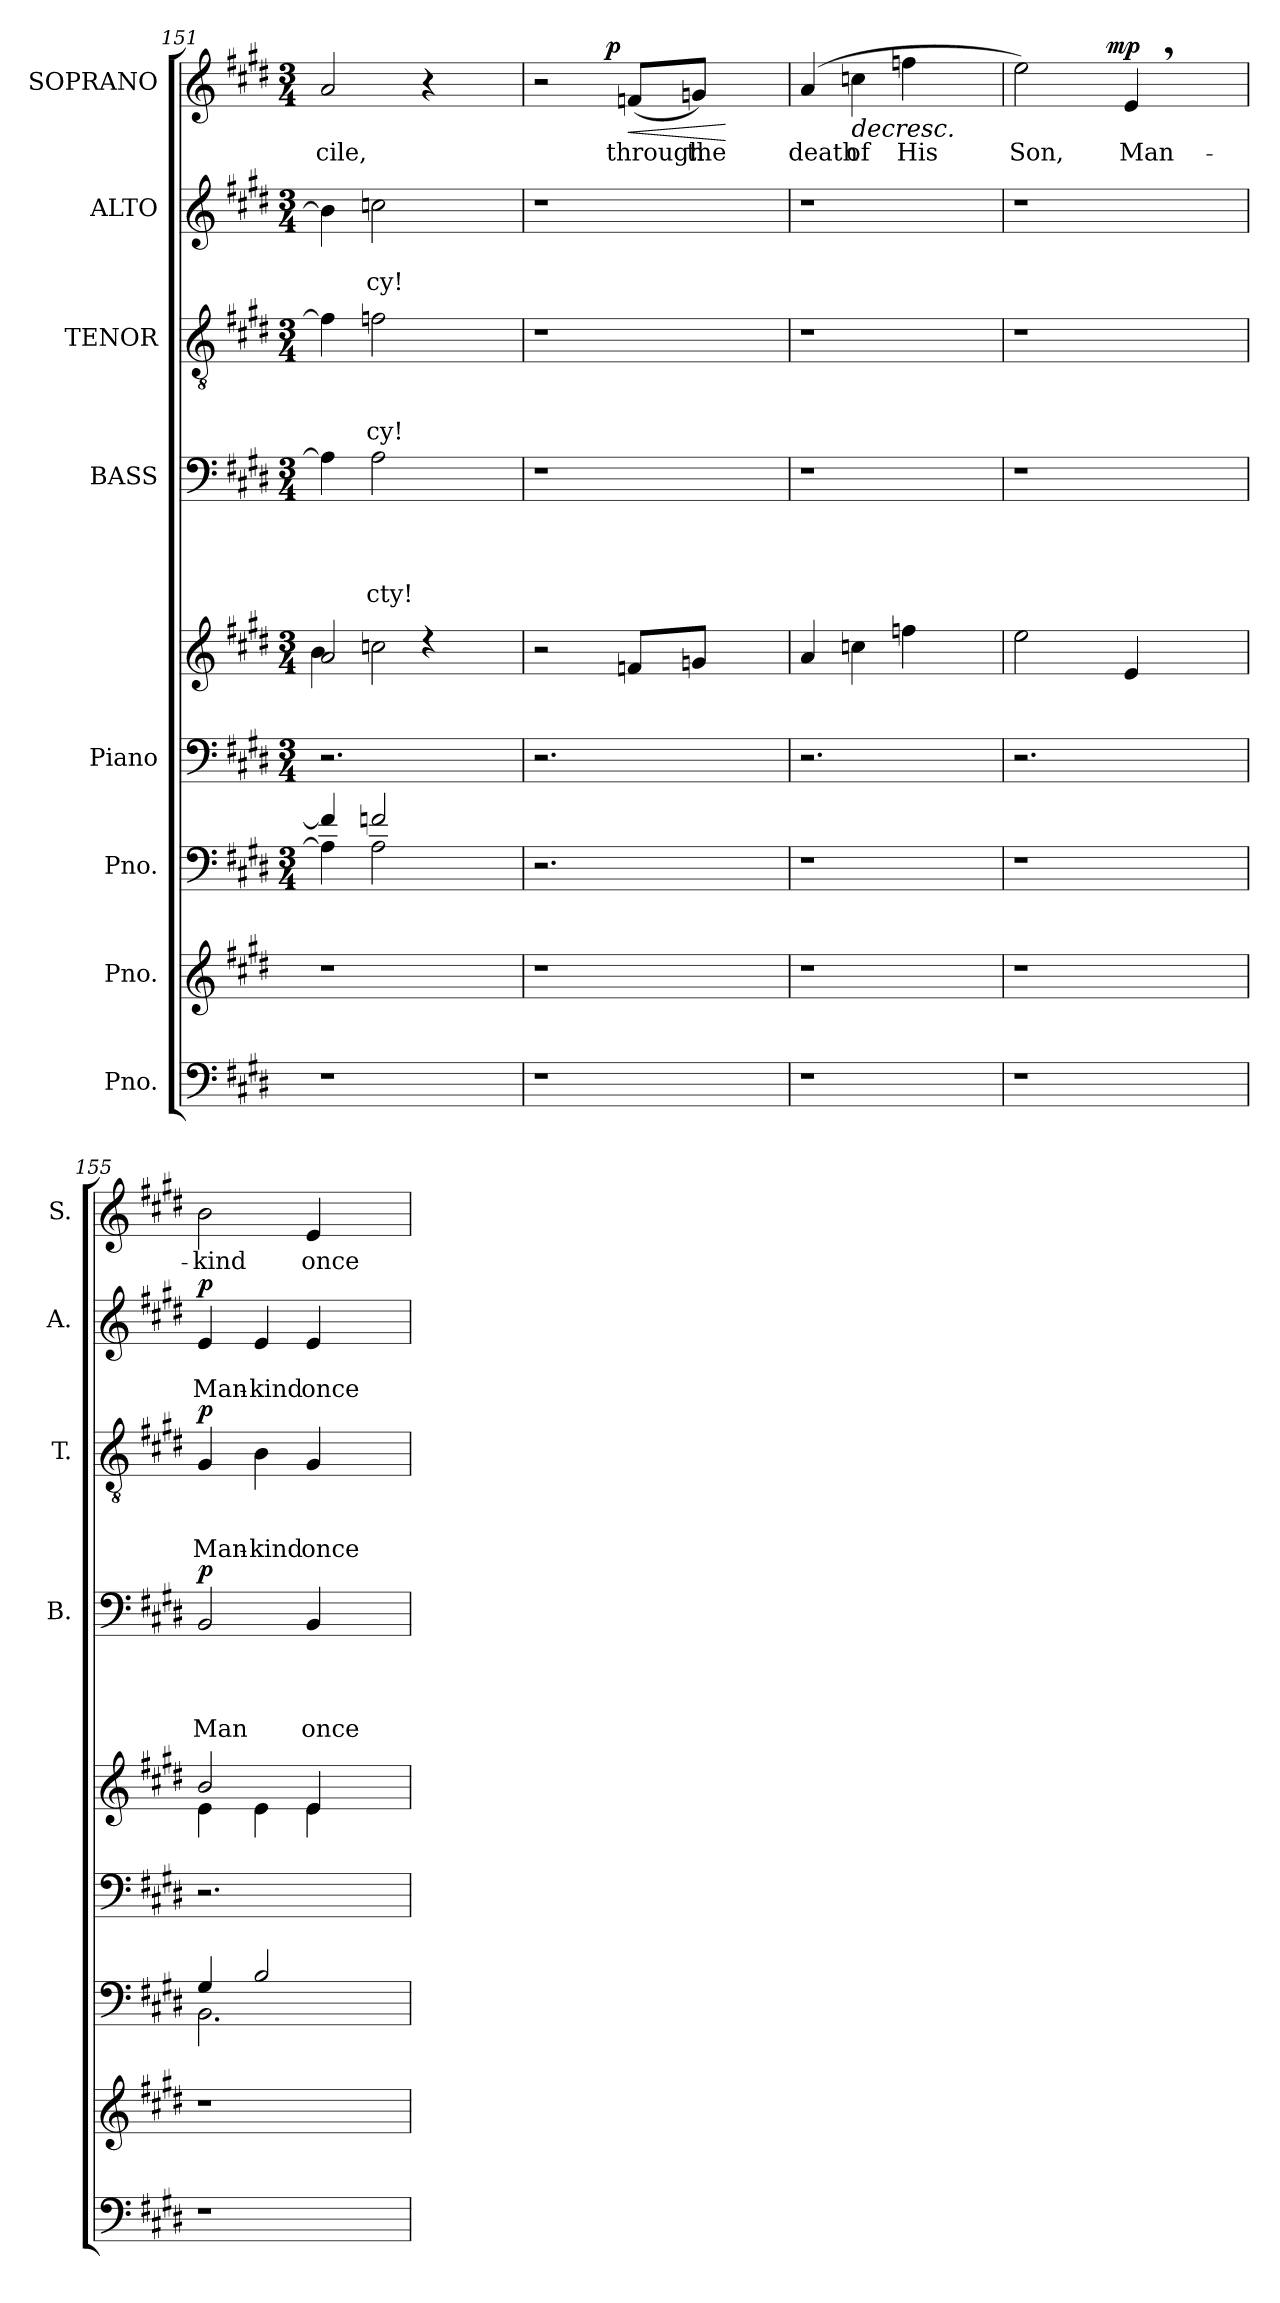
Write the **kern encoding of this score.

**kern	**kern	**kern	**kern	**kern	**kern	**text	**text	**text	**text	**dynam	**kern	**text	**text	**text	**dynam	**kern	**text	**text	**dynam	**kern	**text	**dynam
*part8	*part7	*part6	*part5	*part5	*part4	*part4	*part4	*part4	*part4	*part4	*part3	*part3	*part3	*part3	*part3	*part2	*part2	*part2	*part2	*part1	*part1	*part1
*staff9	*staff8	*staff7	*staff6	*staff5	*staff4	*staff4	*staff4	*staff4	*staff4	*staff4	*staff3	*staff3	*staff3	*staff3	*staff3	*staff2	*staff2	*staff2	*staff2	*staff1	*staff1	*staff1
*I"Pno.	*I"Pno.	*I"Pno.	*I"Piano	*	*I"BASS	*	*	*	*	*	*I"TENOR	*	*	*	*	*I"ALTO	*	*	*	*I"SOPRANO	*	*
*	*	*	*	*	*I'B.	*	*	*	*	*	*I'T.	*	*	*	*	*I'A.	*	*	*	*I'S.	*	*
*clefF4	*clefG2	*clefF4	*clefF4	*clefG2	*clefF4	*	*	*	*	*	*clefGv2	*	*	*	*	*clefG2	*	*	*	*clefG2	*	*
*k[f#c#g#d#]	*k[f#c#g#d#]	*k[f#c#g#d#]	*k[f#c#g#d#]	*k[f#c#g#d#]	*k[f#c#g#d#]	*	*	*	*	*	*k[f#c#g#d#]	*	*	*	*	*k[f#c#g#d#]	*	*	*	*k[f#c#g#d#]	*	*
*E:	*E:	*E:	*E:	*E:	*E:	*	*	*	*	*	*E:	*	*	*	*	*E:	*	*	*	*E:	*	*
*	*	*M3/4	*M3/4	*M3/4	*M3/4	*	*	*	*	*	*M3/4	*	*	*	*	*M3/4	*	*	*	*M3/4	*	*
=151	=151	=151	=151	=151	=151	=151	=151	=151	=151	=151	=151	=151	=151	=151	=151	=151	=151	=151	=151	=151	=151	=151
*	*	*^	*	*^	*	*	*	*	*	*	*	*	*	*	*	*	*	*	*	*	*	*
!	!	!	!	!	!	!	!	!	!	!	!	!	!	!	!	!	!	!	!	!	!	!	!LO:LY:b	!
1r	1r	4fn/]	4A\]	2.r	2a/	4b\	4A\]	.	.	.	.	.	4f\]	.	.	.	.	4b\]	.	.	.	2a/	-cile,	.
!	!	!	!	!	!	!	!	!	!	!	!LO:LY:b	!	!	!	!	!LO:LY:b	!	!	!	!LO:LY:b	!	!	!	!
.	.	2fn/	2A\	.	.	2ccn\	2A\	.	.	.	-cty!	.	2fn\	.	.	-cy!	.	2ccn\	.	-cy!	.	.	.	.
.	.	.	.	.	4rdd	.	.	.	.	.	.	.	.	.	.	.	.	.	.	.	.	4r	.	.
.	.	4ryy	4ryy	4ryy	4ryy	4ryy	4ryy	.	.	.	.	.	4ryy	.	.	.	.	4ryy	.	.	.	4ryy	.	.
=152	=152	=152	=152	=152	=152	=152	=152	=152	=152	=152	=152	=152	=152	=152	=152	=152	=152	=152	=152	=152	=152	=152	=152	=152
!	!	!LO:N:vis=1	!	!	!	!	!LO:N:vis=1	!	!	!	!	!	!LO:N:vis=1	!	!	!	!	!LO:N:vis=1	!	!	!	!	!	!
*	*	*v	*v	*	*v	*v	*	*	*	*	*	*	*	*	*	*	*	*	*	*	*	*^	*	*
1r	1r	2.r	2.r	2r	2.r	.	.	.	.	.	2.r	.	.	.	.	2.r	.	.	.	2r	4..ryy	.	.
!	!	!	!	!	!	!	!	!	!	!	!	!	!	!	!	!	!	!	!	!	!	!	!LO:DY:a
.	.	.	.	.	.	.	.	.	.	.	.	.	.	.	.	.	.	.	.	.	2ryy	.	p
!	!	!	!	!	!	!	!	!	!	!	!	!	!	!	!	!	!	!	!	!	!	!LO:LY:b	!LO:HP:b
.	.	.	.	8fn/L	.	.	.	.	.	.	.	.	.	.	.	.	.	.	.	(>8fn/L	.	through	<
!	!	!	!	!	!	!	!	!	!	!	!	!	!	!	!	!	!	!	!	!	!	!LO:LY:b	!
.	.	.	.	8gn/J	.	.	.	.	.	.	.	.	.	.	.	.	.	.	.	8gn/J)	.	the	.
.	.	4ryy	4ryy	4ryy	4ryy	.	.	.	.	.	4ryy	.	.	.	.	4ryy	.	.	.	4ryy	.	.	[
.	.	.	.	.	.	.	.	.	.	.	.	.	.	.	.	.	.	.	.	.	16ryy	.	.
!!LO:PB:g=z
=153	=153	=153	=153	=153	=153	=153	=153	=153	=153	=153	=153	=153	=153	=153	=153	=153	=153	=153	=153	=153	=153	=153	=153
!	!	!LO:N:vis=1	!	!	!LO:N:vis=1	!	!	!	!	!	!LO:N:vis=1	!	!	!	!	!LO:N:vis=1	!	!	!	!	!	!LO:LY:b	!
*	*	*	*	*	*	*	*	*	*	*	*	*	*	*	*	*	*	*	*	*v	*v	*	*
1r	1r	2.r	2.r	4a/	2.r	.	.	.	.	.	2.r	.	.	.	.	2.r	.	.	.	(4a/	death	.
!	!	!	!	!	!	!	!	!	!	!	!	!	!	!	!	!	!	!	!	!	!LO:LY:b	!LO:HP:b
.	.	.	.	4ccn\	.	.	.	.	.	.	.	.	.	.	.	.	.	.	.	4ccn\	of	>
!	!	!	!	!	!	!	!	!	!	!	!	!	!	!	!	!	!	!	!	!	!LO:LY:b	!
.	.	.	.	4ffn\	.	.	.	.	.	.	.	.	.	.	.	.	.	.	.	4ffn\	His	.
.	.	4ryy	4ryy	4ryy	4ryy	.	.	.	.	.	4ryy	.	.	.	.	4ryy	.	.	.	4ryy	.	.
=154	=154	=154	=154	=154	=154	=154	=154	=154	=154	=154	=154	=154	=154	=154	=154	=154	=154	=154	=154	=154	=154	=154
!	!	!LO:N:vis=1	!	!	!LO:N:vis=1	!	!	!	!	!	!LO:N:vis=1	!	!	!	!	!LO:N:vis=1	!	!	!	!	!LO:LY:b	!
*	*	*	*	*	*	*	*	*	*	*	*	*	*	*	*	*	*	*	*	*^	*	*
1r	1r	2.r	2.r	2ee\	2.r	.	.	.	.	.	2.r	.	.	.	.	2.r	.	.	.	2ee\)	3ryy	Son,	.
.	.	.	.	.	.	.	.	.	.	.	.	.	.	.	.	.	.	.	.	.	12.ryy	.	.
!	!	!	!	!	!	!	!	!	!	!	!	!	!	!	!	!	!	!	!	!	!	!	!LO:DY:a
.	.	.	.	.	.	.	.	.	.	.	.	.	.	.	.	.	.	.	.	.	3ryy	.	mp
!	!	!	!	!	!	!	!	!	!	!	!	!	!	!	!	!	!	!	!	!	!	!LO:LY:b	!
.	.	.	.	4e/	.	.	.	.	.	.	.	.	.	.	.	.	.	.	.	4e,>/	.	Man-	]
.	.	4ryy	4ryy	4ryy	4ryy	.	.	.	.	.	4ryy	.	.	.	.	4ryy	.	.	.	4ryy	.	.	.
.	.	.	.	.	.	.	.	.	.	.	.	.	.	.	.	.	.	.	.	.	6ryy	.	.
.	.	.	.	.	.	.	.	.	.	.	.	.	.	.	.	.	.	.	.	.	24ryy	.	.
=155	=155	=155	=155	=155	=155	=155	=155	=155	=155	=155	=155	=155	=155	=155	=155	=155	=155	=155	=155	=155	=155	=155	=155
*	*	*^	*	*^	*	*	*	*	*	*	*	*	*	*	*	*	*	*	*	*	*	*	*
!	!	!	!	!	!	!	!	!	!	!	!LO:LY:b	!LO:DY:a	!	!	!	!LO:LY:b	!LO:DY:a	!	!	!LO:LY:b	!LO:DY:a	!	!	!LO:LY:b	!
*	*	*	*	*	*	*	*	*	*	*	*	*	*	*	*	*	*	*	*	*	*	*v	*v	*	*
1r	1r	4G#/	2.BB\	2.r	2b/	4e\	2BB/	.	.	.	Man	p	4G#/	.	.	Man-	p	4e/	.	Man-	p	2b\	-kind	.
!	!	!	!	!	!	!	!	!	!	!	!	!	!	!	!	!LO:LY:b:rj	!	!	!	!LO:LY:b:rj	!	!	!	!
.	.	2B/	.	.	.	4e\	.	.	.	.	.	.	4B\	.	.	-kind	.	4e/	.	-kind	.	.	.	.
!	!	!	!	!	!	!	!	!	!	!	!LO:LY:b	!	!	!	!	!LO:LY:b	!	!	!	!LO:LY:b	!	!	!LO:LY:b	!
.	.	.	.	.	4e/	4e\	4BB/	.	.	.	once	.	4G#/	.	.	once	.	4e/	.	once	.	4e/	once	.
.	.	4ryy	4ryy	4ryy	4ryy	4ryy	4ryy	.	.	.	.	.	4ryy	.	.	.	.	4ryy	.	.	.	4ryy	.	.
*	*	*v	*v	*	*v	*v	*	*	*	*	*	*	*	*	*	*	*	*	*	*	*	*	*	*
=	=	=	=	=	=	=	=	=	=	=	=	=	=	=	=	=	=	=	=	=	=	=
*-	*-	*-	*-	*-	*-	*-	*-	*-	*-	*-	*-	*-	*-	*-	*-	*-	*-	*-	*-	*-	*-	*-
